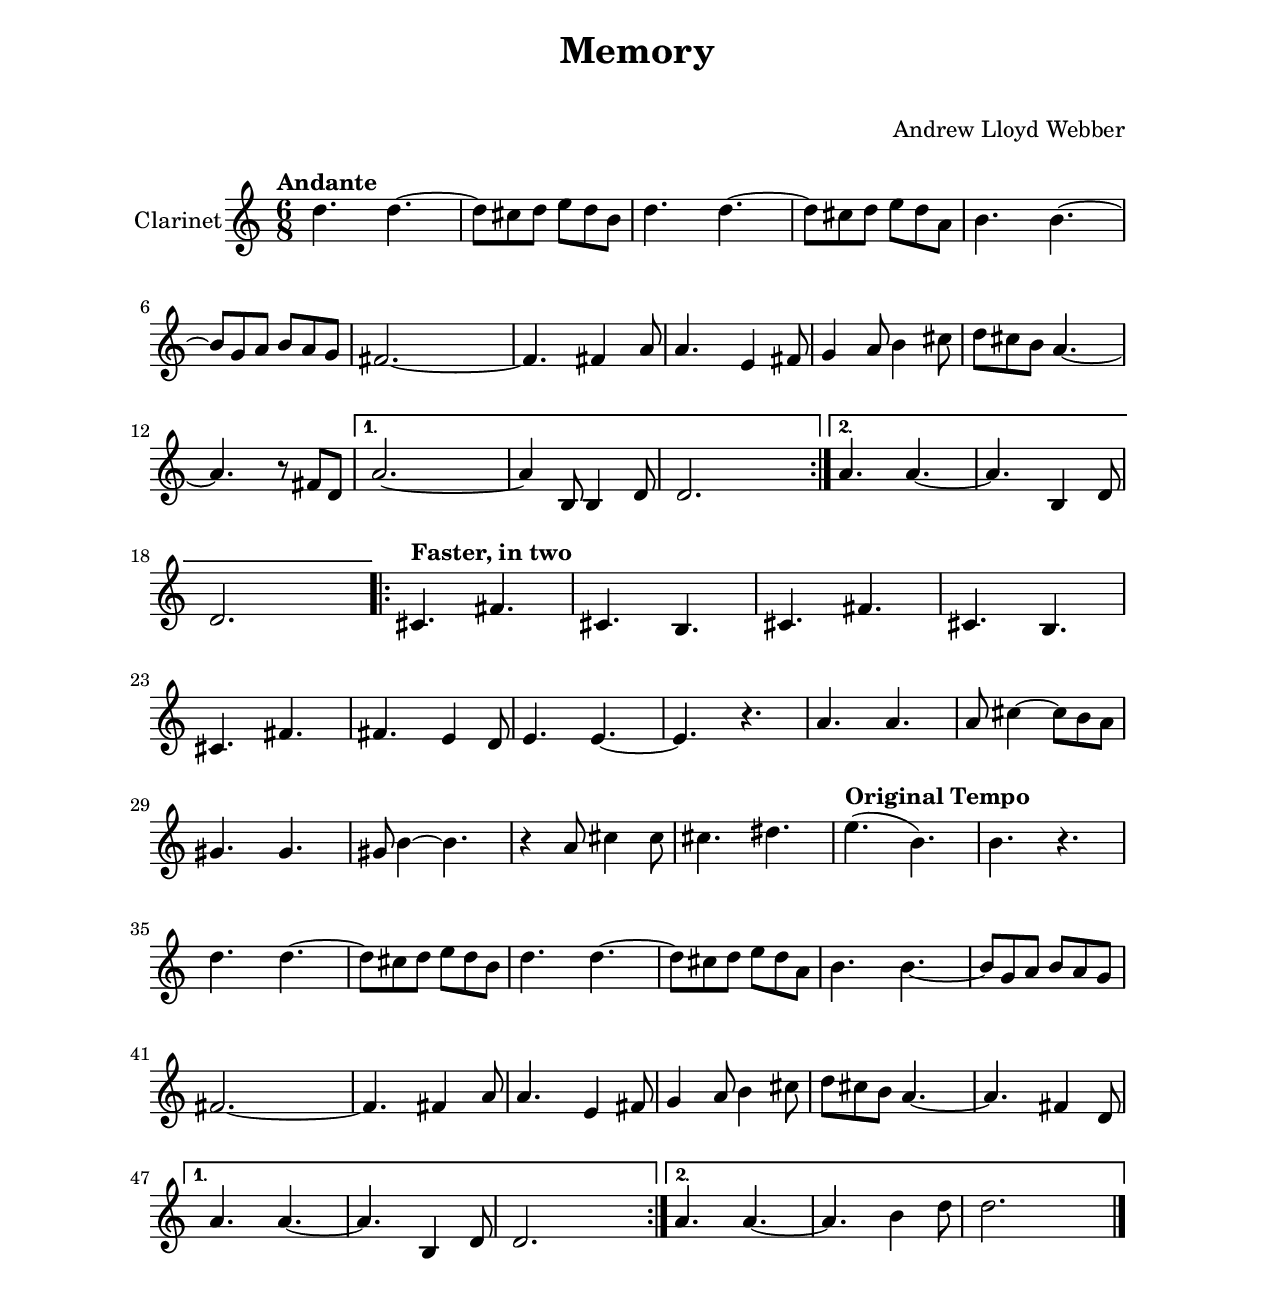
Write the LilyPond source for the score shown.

\include "globals.ly"

\header {
    title = "Memory"
    composer = "Andrew Lloyd Webber"
}

melody = \relative c'' {
    \repeat volta 2 {
        c4. c~              | c8 b c d c a      | c4. c~            | c8 b c d c g      |
        a4. a~              | a8 f g a g f      | e2.~              | e4. e4 g8         |
        g4. d4 e8           | f4 g8 a4 b8       | c b a g4.~        | g r8 e c          |
    }
    \alternative {
        {
            g'2.~           | g4 a,8 a4 c8      | c2.               |
        } {
            g'4. g~         | g4. a,4 c8        | c2.               |
        }
    }
    \repeat volta 2 {
        \tempo "Faster, in two"
        b4. e               | b a               | b e               | b a               |
        b e                 | e d4 c8           | d4. d~            | d r4.             |
        g g                 | g8 b4~ b8 a g     | fs4. fs           | fs8 a4~ a4.       |
        r4 g8 b4 b8         | b4. cs            |

        \tempo "Original Tempo"
        d4.( a)             | a4. r             | c c~              | c8 b c d c a      |
        c4. c~              | c8 b c d c g      | a4. a~            | a8 f g a g f      |
        e2.~                | e4. e4 g8         | g4. d4 e8         | f4 g8 a4 b8       |
        c b a g4.~          | g e4 c8           |
    }
    \alternative {
        {
            g'4. g~         | g a,4 c8          | c2.               |
        } {
            g'4. g~         | g a4 c8           | c2.               |
        }
    }
    \bar "|."
}

\layout {
    indent = 0.5 \in
    
    \context {
        \Score
        proportionalNotationDuration = #(ly:make-moment 1/8)
    }
}

\book {    
    \score {
        \new Staff \with {
            instrumentName = "Clarinet"
        } {
            \time 6/8
            \key a \minor
            \tempo Andante
            
            \transpose bf c'
            \melody
        }
    }
}
